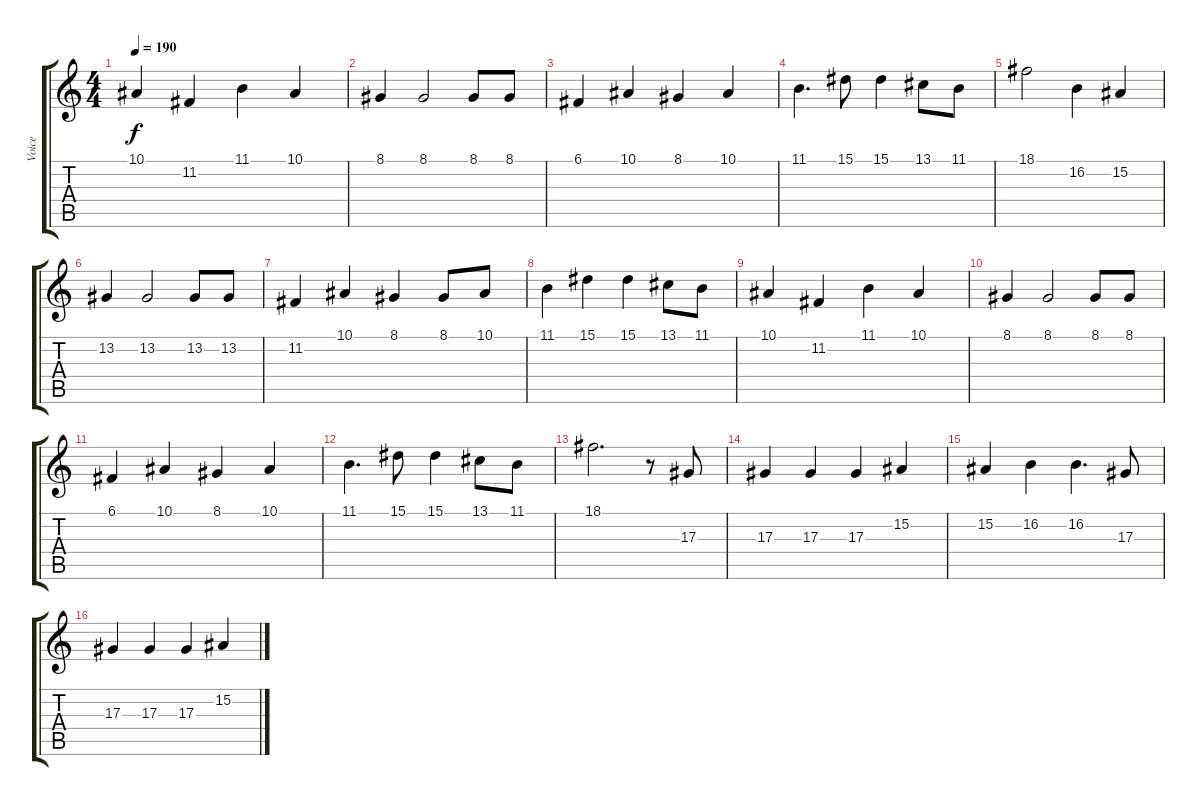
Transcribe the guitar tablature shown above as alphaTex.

\track ("Voice" "Voice") {instrument lead6voice}
\staff {score tabs}
\tuning (C4 G3 Eb3 Bb2 F2 C2) {hide}
\ts (4 4)
\tempo 190
\clef g2
\ks c
10.1.4{dy f} 11.2.4 11.1.4 10.1.4 |
8.1.4 8.1.2 8.1.8 8.1.8 |
6.1.4 10.1.4 8.1.4 10.1.4 |
11.1.4{d} 15.1.8 15.1.4 13.1.8 11.1.8 |
18.1.2 16.2.4 15.2.4 |
13.2.4 13.2.2 13.2.8 13.2.8 |
11.2.4 10.1.4 8.1.4 8.1.8 10.1.8 |
11.1.4 15.1.4 15.1.4 13.1.8 11.1.8 |
10.1.4 11.2.4 11.1.4 10.1.4 |
8.1.4 8.1.2 8.1.8 8.1.8 |
6.1.4 10.1.4 8.1.4 10.1.4 |
11.1.4{d} 15.1.8 15.1.4 13.1.8 11.1.8 |
18.1.2{d} r.8 17.3.8 |
17.3.4 17.3.4 17.3.4 15.2.4 |
15.2.4 16.2.4 16.2.4{d} 17.3.8 |
17.3.4 17.3.4 17.3.4 15.2.4
